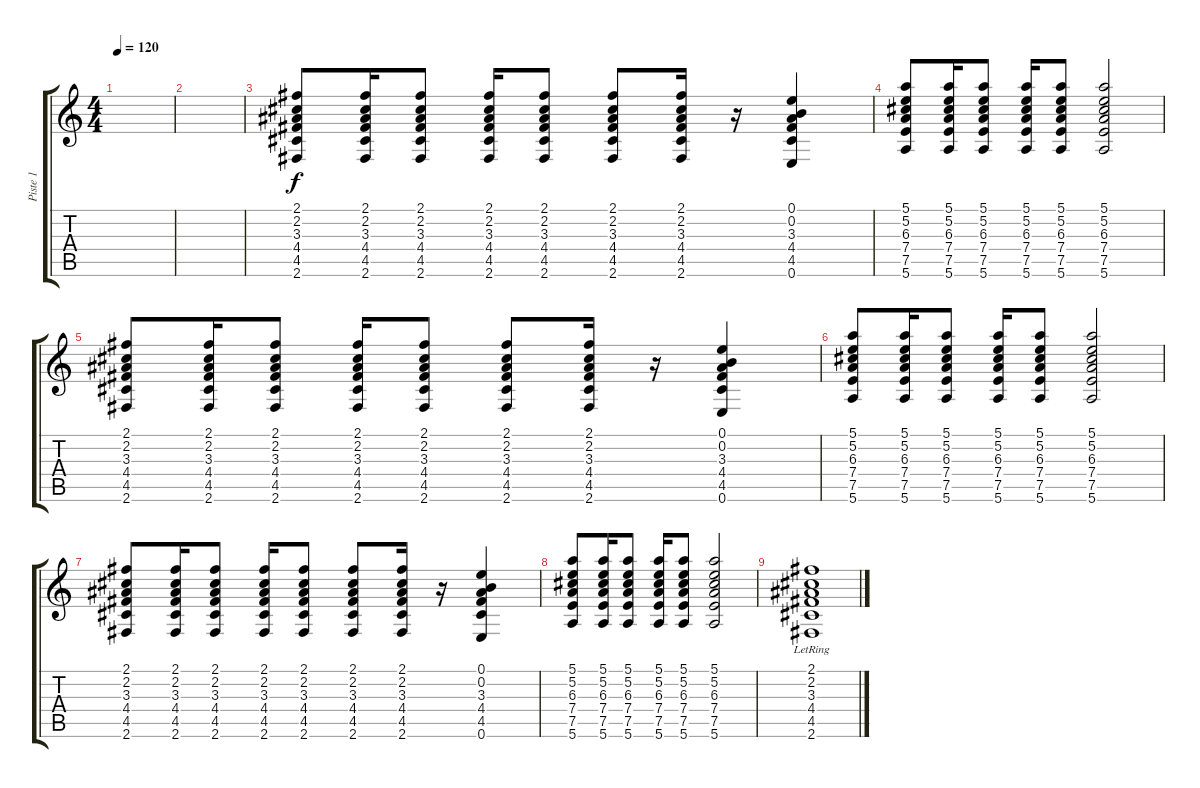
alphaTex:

\track ("Piste 1" "Piste 1") {instrument distortionguitar}
\staff {score tabs}
\tuning (E4 B3 G3 D3 A2 E2) {hide}
\ts (4 4)
\tempo 120
\clef g2
\ks c
|
|
(2.1 2.2 3.3 4.4 4.5 2.6).8 (2.1 2.2 3.3 4.4 4.5 2.6).16 (2.1 2.2 3.3 4.4 4.5 2.6).8 (2.1 2.2 3.3 4.4 4.5 2.6).16 (2.1 2.2 3.3 4.4 4.5 2.6).8 (2.1 2.2 3.3 4.4 4.5 2.6).8 (2.1 2.2 3.3 4.4 4.5 2.6).16 r.16 (0.1 0.2 3.3 4.4 4.5 0.6).4 |
(5.1 5.2 6.3 7.4 7.5 5.6).8 (5.1 5.2 6.3 7.4 7.5 5.6).16 (5.1 5.2 6.3 7.4 7.5 5.6).8 (5.1 5.2 6.3 7.4 7.5 5.6).16 (5.1 5.2 6.3 7.4 7.5 5.6).8 (5.1 5.2 6.3 7.4 7.5 5.6).2 |
(2.1 2.2 3.3 4.4 4.5 2.6).8 (2.1 2.2 3.3 4.4 4.5 2.6).16 (2.1 2.2 3.3 4.4 4.5 2.6).8 (2.1 2.2 3.3 4.4 4.5 2.6).16 (2.1 2.2 3.3 4.4 4.5 2.6).8 (2.1 2.2 3.3 4.4 4.5 2.6).8 (2.1 2.2 3.3 4.4 4.5 2.6).16 r.16 (0.1 0.2 3.3 4.4 4.5 0.6).4 |
(5.1 5.2 6.3 7.4 7.5 5.6).8 (5.1 5.2 6.3 7.4 7.5 5.6).16 (5.1 5.2 6.3 7.4 7.5 5.6).8 (5.1 5.2 6.3 7.4 7.5 5.6).16 (5.1 5.2 6.3 7.4 7.5 5.6).8 (5.1 5.2 6.3 7.4 7.5 5.6).2 |
(2.1 2.2 3.3 4.4 4.5 2.6).8 (2.1 2.2 3.3 4.4 4.5 2.6).16 (2.1 2.2 3.3 4.4 4.5 2.6).8 (2.1 2.2 3.3 4.4 4.5 2.6).16 (2.1 2.2 3.3 4.4 4.5 2.6).8 (2.1 2.2 3.3 4.4 4.5 2.6).8 (2.1 2.2 3.3 4.4 4.5 2.6).16 r.16 (0.1 0.2 3.3 4.4 4.5 0.6).4 |
(5.1 5.2 6.3 7.4 7.5 5.6).8 (5.1 5.2 6.3 7.4 7.5 5.6).16 (5.1 5.2 6.3 7.4 7.5 5.6).8 (5.1 5.2 6.3 7.4 7.5 5.6).16 (5.1 5.2 6.3 7.4 7.5 5.6).8 (5.1 5.2 6.3 7.4 7.5 5.6).2 |
(2.1{lr} 2.2 3.3 4.4 4.5 2.6).1
